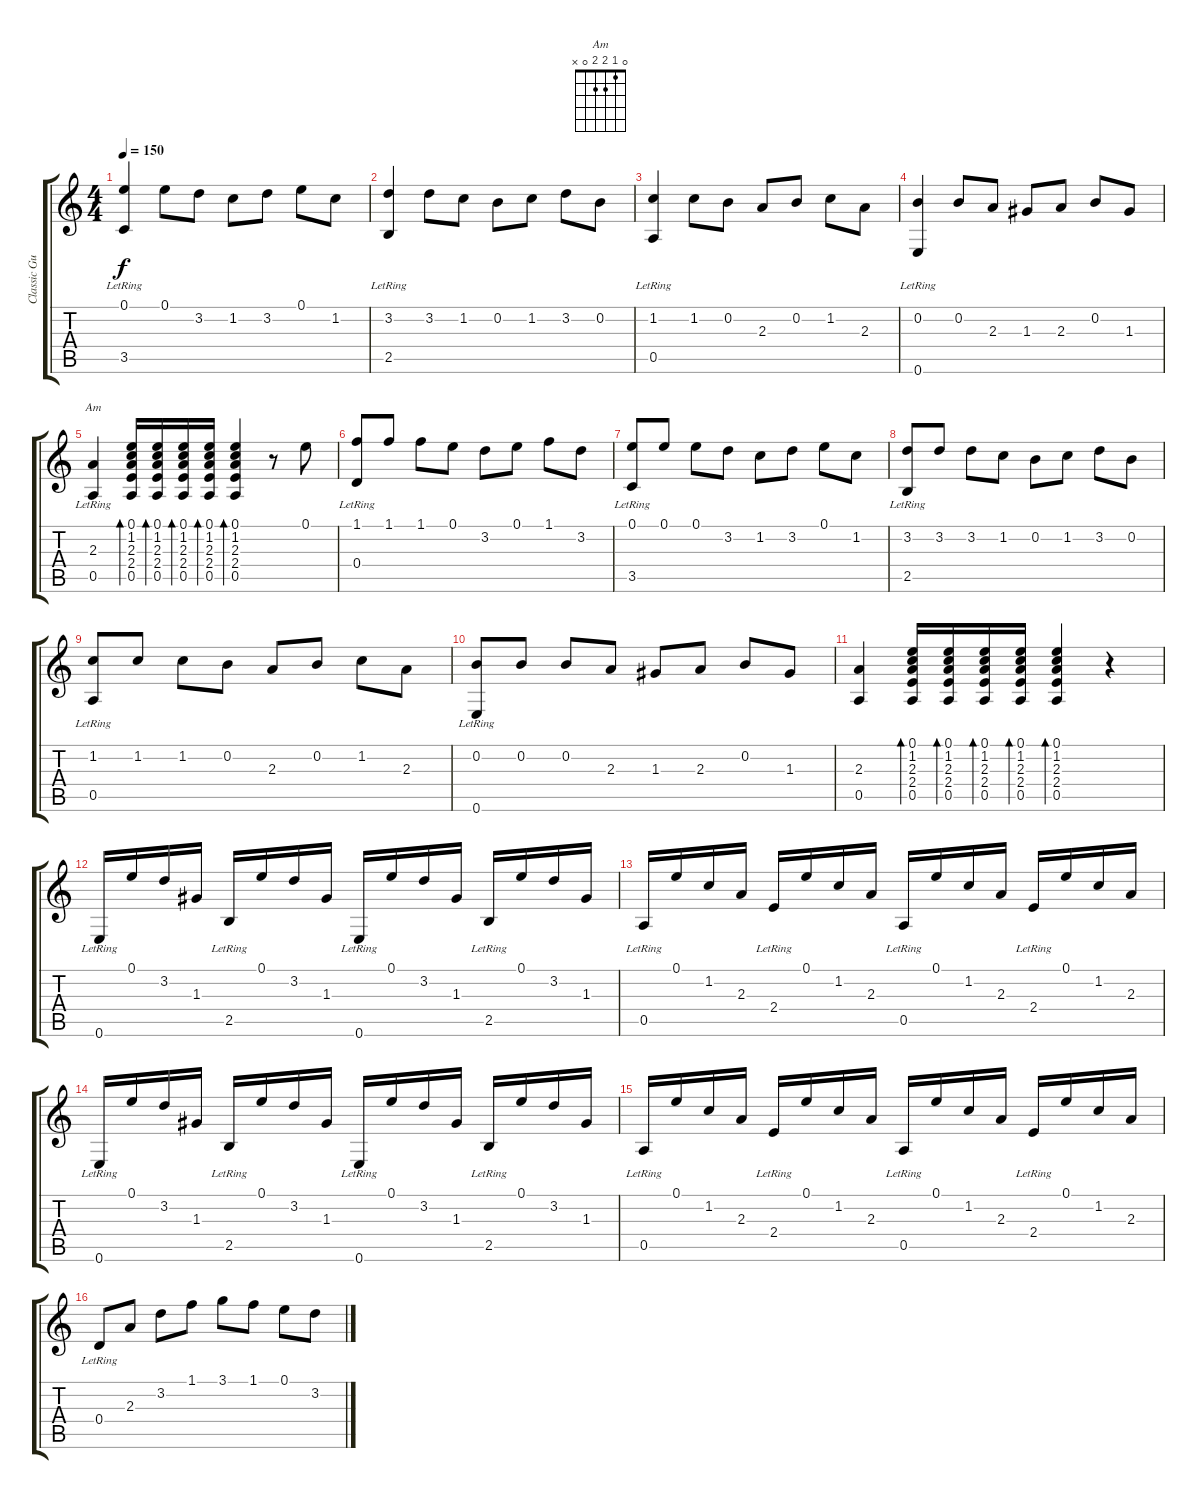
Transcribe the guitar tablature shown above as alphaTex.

\track ("Classic Guitar" "Classic Gu") {instrument acousticguitarnylon}
\staff {score tabs}
\tuning (E4 B3 G3 D3 A2 E2) {hide}
\chord ("Am" 0 1 2 2 0 x)
\ts (4 4)
\tempo 150
\clef g2
\ks c
(0.1 3.5{lr}).4{dy f} 0.1.8 3.2.8 1.2.8 3.2.8 0.1.8 1.2.8 |
(3.2 2.5{lr}).4 3.2.8 1.2.8 0.2.8 1.2.8 3.2.8 0.2.8 |
(1.2 0.5{lr}).4 1.2.8 0.2.8 2.3.8 0.2.8 1.2.8 2.3.8 |
(0.2 0.6{lr}).4 0.2.8 2.3.8 1.3.8 2.3.8 0.2.8 1.3.8 |
(2.3 0.5{lr}).4{ch "Am"} (0.1 1.2 2.3 2.4 0.5).16{bd 60} (0.1 1.2 2.3 2.4 0.5).16{bd 60} (0.1 1.2 2.3 2.4 0.5).16{bd 60} (0.1 1.2 2.3 2.4 0.5).16{bd 60} (0.1 1.2 2.3 2.4 0.5).4{bd 60} r.8 0.1.8 |
(1.1 0.4{lr}).8 1.1.8 1.1.8 0.1.8 3.2.8 0.1.8 1.1.8 3.2.8 |
(0.1 3.5{lr}).8 0.1.8 0.1.8 3.2.8 1.2.8 3.2.8 0.1.8 1.2.8 |
(3.2 2.5{lr}).8 3.2.8 3.2.8 1.2.8 0.2.8 1.2.8 3.2.8 0.2.8 |
(1.2 0.5{lr}).8 1.2.8 1.2.8 0.2.8 2.3.8 0.2.8 1.2.8 2.3.8 |
(0.2 0.6{lr}).8 0.2.8 0.2.8 2.3.8 1.3.8 2.3.8 0.2.8 1.3.8 |
(2.3 0.5).4 (0.1 1.2 2.3 2.4 0.5).16{bd 60} (0.1 1.2 2.3 2.4 0.5).16{bd 60} (0.1 1.2 2.3 2.4 0.5).16{bd 60} (0.1 1.2 2.3 2.4 0.5).16{bd 60} (0.1 1.2 2.3 2.4 0.5).4{bd 60} r.4 |
0.6{lr}.16 0.1.16 3.2.16 1.3.16 2.5{lr}.16 0.1.16 3.2.16 1.3.16 0.6{lr}.16 0.1.16 3.2.16 1.3.16 2.5{lr}.16 0.1.16 3.2.16 1.3.16 |
0.5{lr}.16 0.1.16 1.2.16 2.3.16 2.4{lr}.16 0.1.16 1.2.16 2.3.16 0.5{lr}.16 0.1.16 1.2.16 2.3.16 2.4{lr}.16 0.1.16 1.2.16 2.3.16 |
0.6{lr}.16 0.1.16 3.2.16 1.3.16 2.5{lr}.16 0.1.16 3.2.16 1.3.16 0.6{lr}.16 0.1.16 3.2.16 1.3.16 2.5{lr}.16 0.1.16 3.2.16 1.3.16 |
0.5{lr}.16 0.1.16 1.2.16 2.3.16 2.4{lr}.16 0.1.16 1.2.16 2.3.16 0.5{lr}.16 0.1.16 1.2.16 2.3.16 2.4{lr}.16 0.1.16 1.2.16 2.3.16 |
0.4{lr}.8 2.3.8 3.2.8 1.1.8 3.1.8 1.1.8 0.1.8 3.2.8
